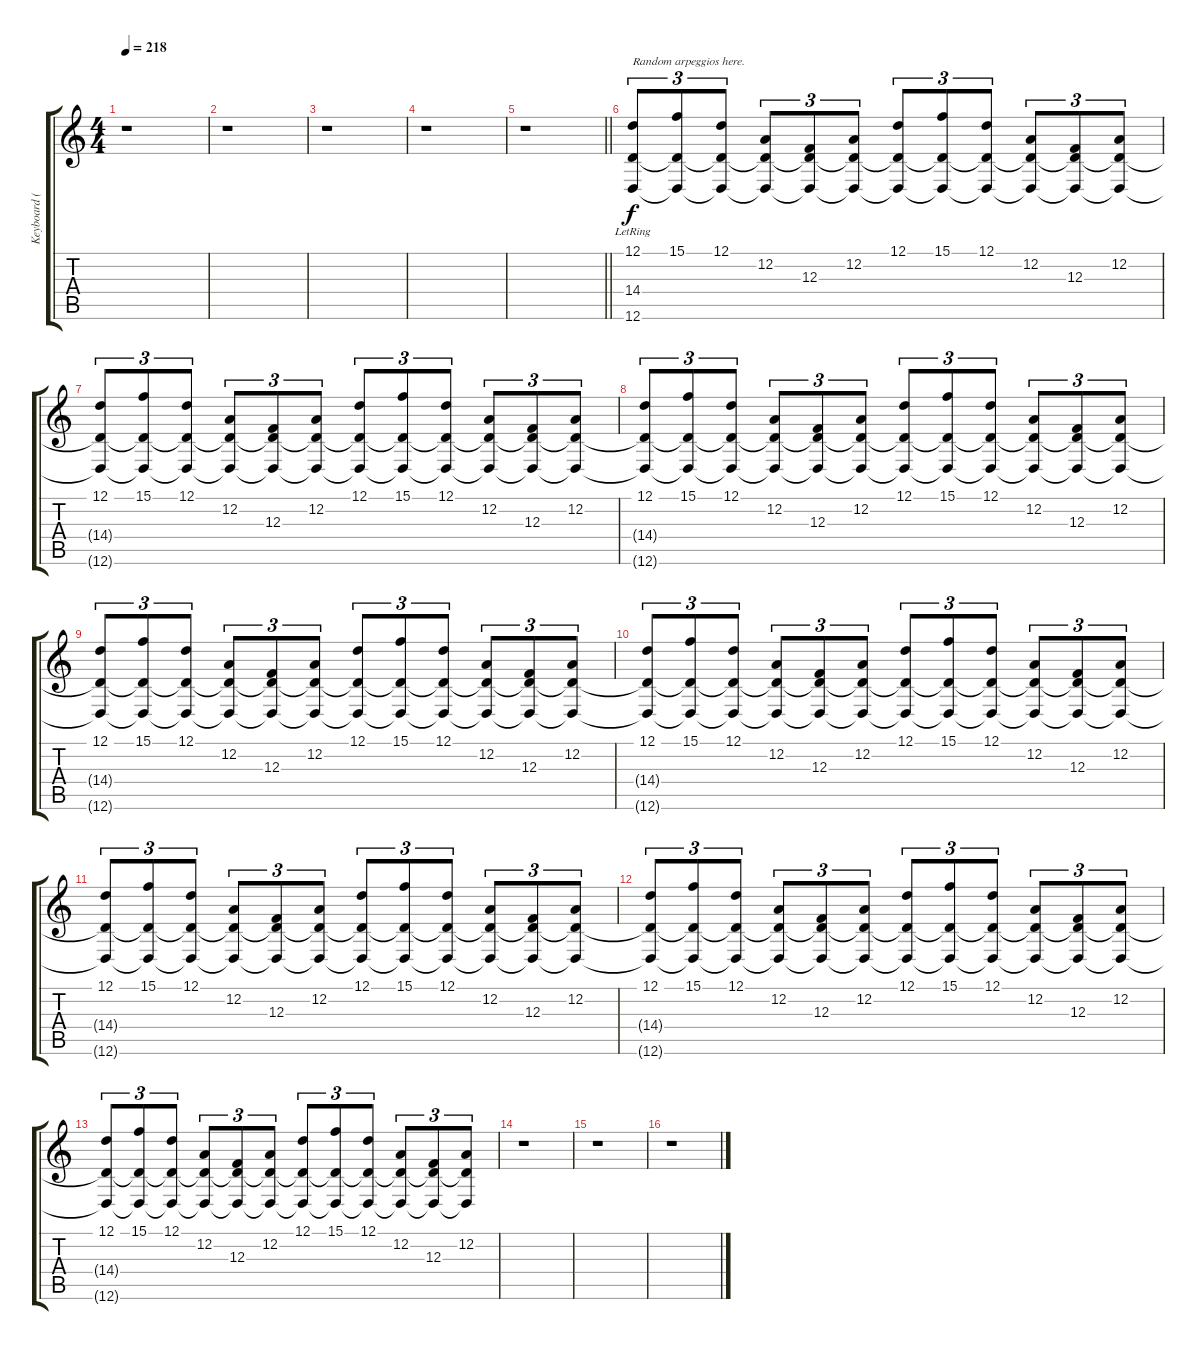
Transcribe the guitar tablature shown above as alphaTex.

\track ("Keyboard (Janne)" "Keyboard (") {instrument churchorgan}
\staff {score tabs}
\tuning (D4 A3 F3 C3 G2 D2) {hide}
\ts (4 4)
\tempo 218
\clef g2
\ks c
r.1{dy mp} |
r.1 |
r.1 |
r.1 |
\barLineRight lightlight
r.1 |
(12.1 14.4{lr} 12.6).8{tu (3 2) txt "Random arpeggios here." dy f volume 12 instrument churchorgan} (15.1 14.4{t} 12.6{t}).8{tu (3 2)} (12.1 14.4{t} 12.6{t}).8{tu (3 2)} (12.2 14.4{t} 12.6{t}).8{tu (3 2)} (12.3 14.4{t} 12.6{t}).8{tu (3 2)} (12.2 14.4{t} 12.6{t}).8{tu (3 2)} (12.1 14.4{t} 12.6{t}).8{tu (3 2)} (15.1 14.4{t} 12.6{t}).8{tu (3 2)} (12.1 14.4{t} 12.6{t}).8{tu (3 2)} (12.2 14.4{t} 12.6{t}).8{tu (3 2)} (12.3 14.4{t} 12.6{t}).8{tu (3 2)} (12.2 14.4{t} 12.6{t}).8{tu (3 2)} |
(12.1 14.4{t} 12.6{t}).8{tu (3 2)} (15.1 14.4{t} 12.6{t}).8{tu (3 2)} (12.1 14.4{t} 12.6{t}).8{tu (3 2)} (12.2 14.4{t} 12.6{t}).8{tu (3 2)} (12.3 14.4{t} 12.6{t}).8{tu (3 2)} (12.2 14.4{t} 12.6{t}).8{tu (3 2)} (12.1 14.4{t} 12.6{t}).8{tu (3 2)} (15.1 14.4{t} 12.6{t}).8{tu (3 2)} (12.1 14.4{t} 12.6{t}).8{tu (3 2)} (12.2 14.4{t} 12.6{t}).8{tu (3 2)} (12.3 14.4{t} 12.6{t}).8{tu (3 2)} (12.2 14.4{t} 12.6{t}).8{tu (3 2)} |
(12.1 14.4{t} 12.6{t}).8{tu (3 2)} (15.1 14.4{t} 12.6{t}).8{tu (3 2)} (12.1 14.4{t} 12.6{t}).8{tu (3 2)} (12.2 14.4{t} 12.6{t}).8{tu (3 2)} (12.3 14.4{t} 12.6{t}).8{tu (3 2)} (12.2 14.4{t} 12.6{t}).8{tu (3 2)} (12.1 14.4{t} 12.6{t}).8{tu (3 2)} (15.1 14.4{t} 12.6{t}).8{tu (3 2)} (12.1 14.4{t} 12.6{t}).8{tu (3 2)} (12.2 14.4{t} 12.6{t}).8{tu (3 2)} (12.3 14.4{t} 12.6{t}).8{tu (3 2)} (12.2 14.4{t} 12.6{t}).8{tu (3 2)} |
(12.1 14.4{t} 12.6{t}).8{tu (3 2)} (15.1 14.4{t} 12.6{t}).8{tu (3 2)} (12.1 14.4{t} 12.6{t}).8{tu (3 2)} (12.2 14.4{t} 12.6{t}).8{tu (3 2)} (12.3 14.4{t} 12.6{t}).8{tu (3 2)} (12.2 14.4{t} 12.6{t}).8{tu (3 2)} (12.1 14.4{t} 12.6{t}).8{tu (3 2)} (15.1 14.4{t} 12.6{t}).8{tu (3 2)} (12.1 14.4{t} 12.6{t}).8{tu (3 2)} (12.2 14.4{t} 12.6{t}).8{tu (3 2)} (12.3 14.4{t} 12.6{t}).8{tu (3 2)} (12.2 14.4{t} 12.6{t}).8{tu (3 2)} |
(12.1 14.4{t} 12.6{t}).8{tu (3 2)} (15.1 14.4{t} 12.6{t}).8{tu (3 2)} (12.1 14.4{t} 12.6{t}).8{tu (3 2)} (12.2 14.4{t} 12.6{t}).8{tu (3 2)} (12.3 14.4{t} 12.6{t}).8{tu (3 2)} (12.2 14.4{t} 12.6{t}).8{tu (3 2)} (12.1 14.4{t} 12.6{t}).8{tu (3 2)} (15.1 14.4{t} 12.6{t}).8{tu (3 2)} (12.1 14.4{t} 12.6{t}).8{tu (3 2)} (12.2 14.4{t} 12.6{t}).8{tu (3 2)} (12.3 14.4{t} 12.6{t}).8{tu (3 2)} (12.2 14.4{t} 12.6{t}).8{tu (3 2)} |
(12.1 14.4{t} 12.6{t}).8{tu (3 2)} (15.1 14.4{t} 12.6{t}).8{tu (3 2)} (12.1 14.4{t} 12.6{t}).8{tu (3 2)} (12.2 14.4{t} 12.6{t}).8{tu (3 2)} (12.3 14.4{t} 12.6{t}).8{tu (3 2)} (12.2 14.4{t} 12.6{t}).8{tu (3 2)} (12.1 14.4{t} 12.6{t}).8{tu (3 2)} (15.1 14.4{t} 12.6{t}).8{tu (3 2)} (12.1 14.4{t} 12.6{t}).8{tu (3 2)} (12.2 14.4{t} 12.6{t}).8{tu (3 2)} (12.3 14.4{t} 12.6{t}).8{tu (3 2)} (12.2 14.4{t} 12.6{t}).8{tu (3 2)} |
(12.1 14.4{t} 12.6{t}).8{tu (3 2)} (15.1 14.4{t} 12.6{t}).8{tu (3 2)} (12.1 14.4{t} 12.6{t}).8{tu (3 2)} (12.2 14.4{t} 12.6{t}).8{tu (3 2)} (12.3 14.4{t} 12.6{t}).8{tu (3 2)} (12.2 14.4{t} 12.6{t}).8{tu (3 2)} (12.1 14.4{t} 12.6{t}).8{tu (3 2)} (15.1 14.4{t} 12.6{t}).8{tu (3 2)} (12.1 14.4{t} 12.6{t}).8{tu (3 2)} (12.2 14.4{t} 12.6{t}).8{tu (3 2)} (12.3 14.4{t} 12.6{t}).8{tu (3 2)} (12.2 14.4{t} 12.6{t}).8{tu (3 2)} |
(12.1 14.4{t} 12.6{t}).8{tu (3 2)} (15.1 14.4{t} 12.6{t}).8{tu (3 2)} (12.1 14.4{t} 12.6{t}).8{tu (3 2)} (12.2 14.4{t} 12.6{t}).8{tu (3 2)} (12.3 14.4{t} 12.6{t}).8{tu (3 2)} (12.2 14.4{t} 12.6{t}).8{tu (3 2)} (12.1 14.4{t} 12.6{t}).8{tu (3 2)} (15.1 14.4{t} 12.6{t}).8{tu (3 2)} (12.1 14.4{t} 12.6{t}).8{tu (3 2)} (12.2 14.4{t} 12.6{t}).8{tu (3 2)} (12.3 14.4{t} 12.6{t}).8{tu (3 2)} (12.2 14.4{t} 12.6{t}).8{tu (3 2)} |
r.1 |
r.1 |
r.1
